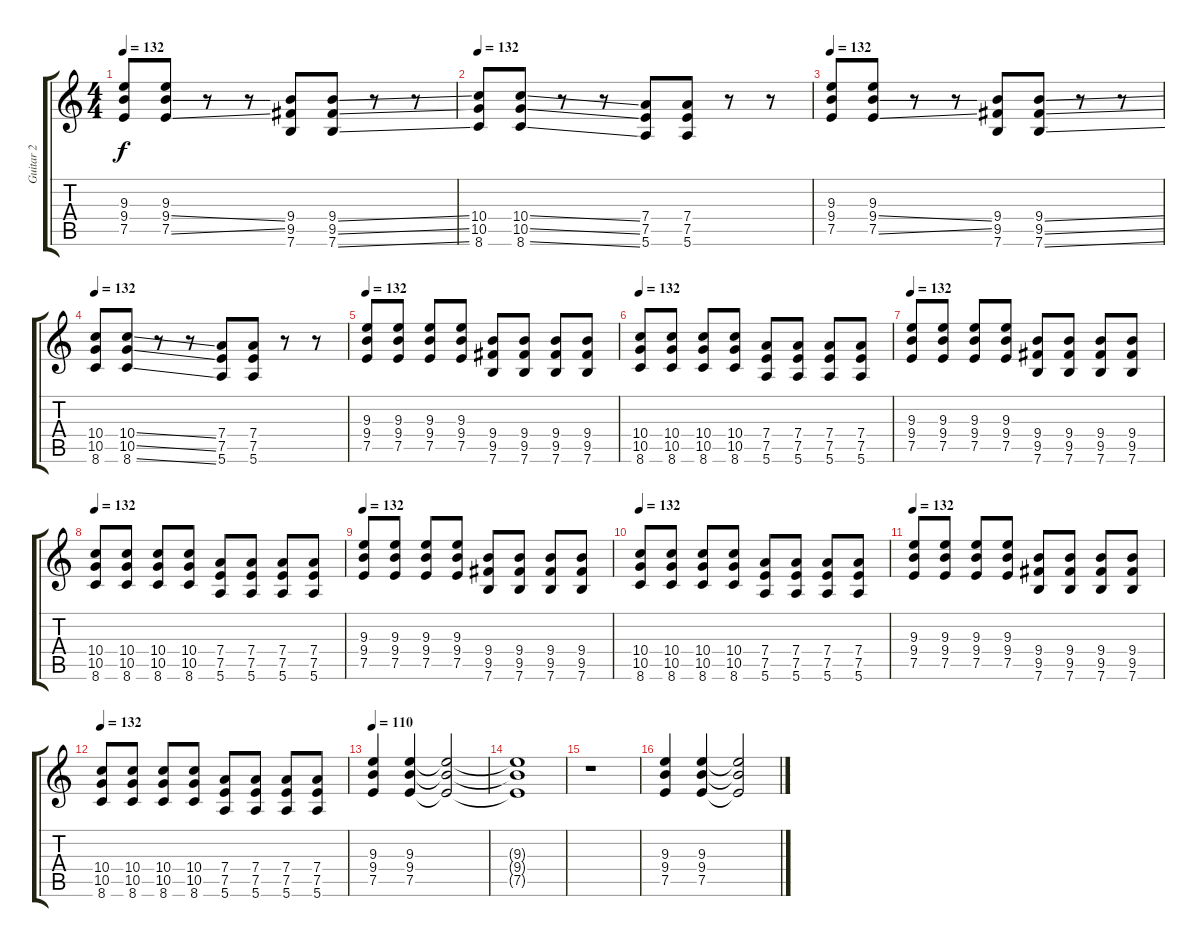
\track ("Guitar 2" "Guitar 2") {instrument distortionguitar}
\staff {score tabs}
\tuning (E4 B3 G3 D3 A2 E2) {hide}
\ts (4 4)
\tempo 132
\clef g2
\ks c
(9.3 9.4 7.5).8{dy f} (9.3 9.4{ss} 7.5{ss}).8 r.8 r.8 (9.4 9.5 7.6).8 (9.4{ss} 9.5{ss} 7.6{ss}).8 r.8 r.8 |
\tempo 132
(10.4 10.5 8.6).8 (10.4{ss} 10.5{ss} 8.6{ss}).8 r.8 r.8 (7.4 7.5 5.6).8 (7.4 7.5 5.6).8 r.8 r.8 |
\tempo 132
(9.3 9.4 7.5).8 (9.3 9.4{ss} 7.5{ss}).8 r.8 r.8 (9.4 9.5 7.6).8 (9.4{ss} 9.5{ss} 7.6{ss}).8 r.8 r.8 |
\tempo 132
(10.4 10.5 8.6).8 (10.4{ss} 10.5{ss} 8.6{ss}).8 r.8 r.8 (7.4 7.5 5.6).8 (7.4 7.5 5.6).8 r.8 r.8 |
\tempo 132
(9.3 9.4 7.5).8 (9.3 9.4 7.5).8 (9.3 9.4 7.5).8 (9.3 9.4 7.5).8 (9.4 9.5 7.6).8 (9.4 9.5 7.6).8 (9.4 9.5 7.6).8 (9.4 9.5 7.6).8 |
\tempo 132
(10.4 10.5 8.6).8 (10.4 10.5 8.6).8 (10.4 10.5 8.6).8 (10.4 10.5 8.6).8 (7.4 7.5 5.6).8 (7.4 7.5 5.6).8 (7.4 7.5 5.6).8 (7.4 7.5 5.6).8 |
\tempo 132
(9.3 9.4 7.5).8 (9.3 9.4 7.5).8 (9.3 9.4 7.5).8 (9.3 9.4 7.5).8 (9.4 9.5 7.6).8 (9.4 9.5 7.6).8 (9.4 9.5 7.6).8 (9.4 9.5 7.6).8 |
\tempo 132
(10.4 10.5 8.6).8 (10.4 10.5 8.6).8 (10.4 10.5 8.6).8 (10.4 10.5 8.6).8 (7.4 7.5 5.6).8 (7.4 7.5 5.6).8 (7.4 7.5 5.6).8 (7.4 7.5 5.6).8 |
\tempo 132
(9.3 9.4 7.5).8 (9.3 9.4 7.5).8 (9.3 9.4 7.5).8 (9.3 9.4 7.5).8 (9.4 9.5 7.6).8 (9.4 9.5 7.6).8 (9.4 9.5 7.6).8 (9.4 9.5 7.6).8 |
\tempo 132
(10.4 10.5 8.6).8 (10.4 10.5 8.6).8 (10.4 10.5 8.6).8 (10.4 10.5 8.6).8 (7.4 7.5 5.6).8 (7.4 7.5 5.6).8 (7.4 7.5 5.6).8 (7.4 7.5 5.6).8 |
\tempo 132
(9.3 9.4 7.5).8 (9.3 9.4 7.5).8 (9.3 9.4 7.5).8 (9.3 9.4 7.5).8 (9.4 9.5 7.6).8 (9.4 9.5 7.6).8 (9.4 9.5 7.6).8 (9.4 9.5 7.6).8 |
\tempo 132
(10.4 10.5 8.6).8 (10.4 10.5 8.6).8 (10.4 10.5 8.6).8 (10.4 10.5 8.6).8 (7.4 7.5 5.6).8 (7.4 7.5 5.6).8 (7.4 7.5 5.6).8 (7.4 7.5 5.6).8 |
\tempo 110
(9.3 9.4 7.5).4 (9.3 9.4 7.5).4 (9.3{t} 9.4{t} 7.5{t}).2 |
(9.3{t} 9.4{t} 7.5{t}).1 |
r.1 |
(9.3 9.4 7.5).4 (9.3 9.4 7.5).4 (9.3{t} 9.4{t} 7.5{t}).2
